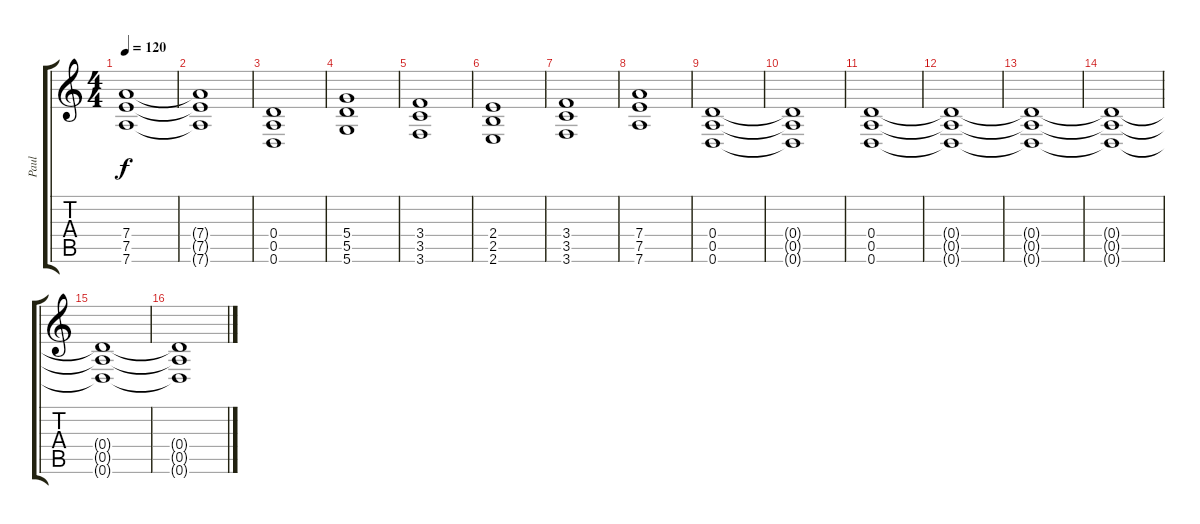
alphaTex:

\track ("Paul" "Paul") {instrument overdrivenguitar}
\staff {score tabs}
\tuning (E4 B3 G3 D3 A2 D2) {hide}
\ts (4 4)
\tempo 120
\clef g2
\ks c
(7.4 7.5 7.6).1{dy f} |
(7.4{t} 7.5{t} 7.6{t}).1 |
(0.4 0.5 0.6).1 |
(5.4 5.5 5.6).1 |
(3.4 3.5 3.6).1 |
(2.4 2.5 2.6).1 |
(3.4 3.5 3.6).1 |
(7.4 7.5 7.6).1 |
(0.4 0.5 0.6).1 |
(0.4{t} 0.5{t} 0.6{t}).1 |
(0.4 0.5 0.6).1 |
(0.4{t} 0.5{t} 0.6{t}).1 |
(0.4{t} 0.5{t} 0.6{t}).1 |
(0.4{t} 0.5{t} 0.6{t}).1 |
(0.4{t} 0.5{t} 0.6{t}).1 |
(0.4{t} 0.5{t} 0.6{t}).1
